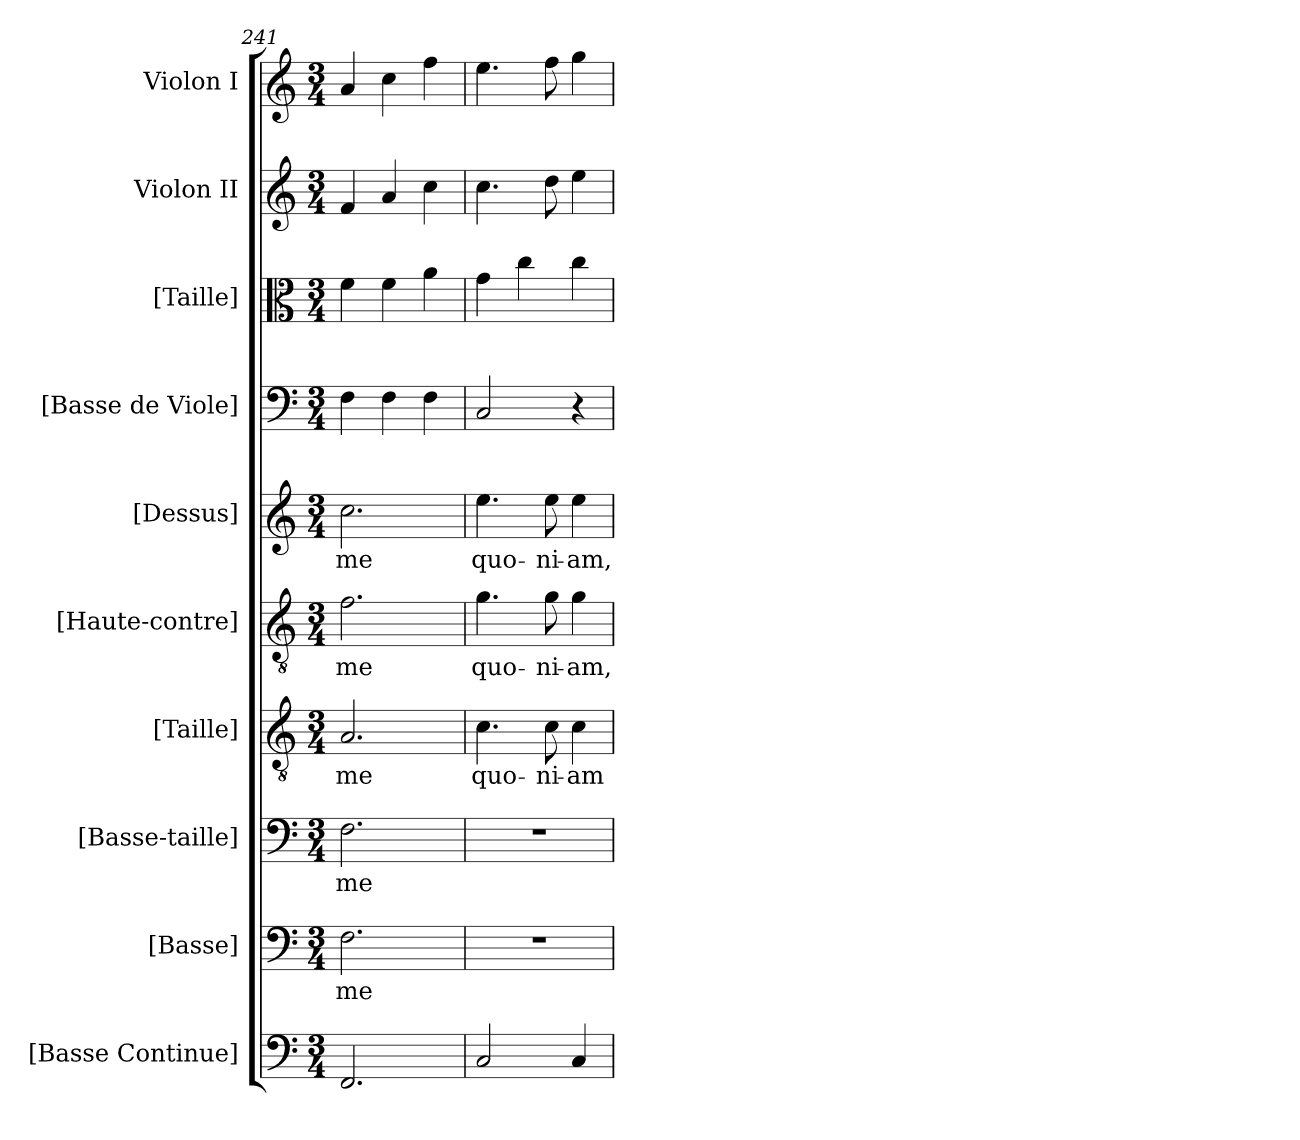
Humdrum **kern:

**kern	**kern	**text	**kern	**text	**kern	**text	**kern	**text	**kern	**text	**kern	**kern	**kern	**kern
*part10	*part9	*part9	*part8	*part8	*part7	*part7	*part6	*part6	*part5	*part5	*part4	*part3	*part2	*part1
*staff10	*staff9	*staff9	*staff8	*staff8	*staff7	*staff7	*staff6	*staff6	*staff5	*staff5	*staff4	*staff3	*staff2	*staff1
*I"[Basse Continue]	*I"[Basse]	*	*I"[Basse-taille]	*	*I"[Taille]	*	*I"[Haute-contre]	*	*I"[Dessus]	*	*I"[Basse de Viole]	*I"[Taille]	*I"Violon II	*I"Violon I
*I'B.c.	*I'B.	*	*I'B.t.	*	*I'T.	*	*I'H.C.	*	*I'D.	*	*	*	*I'Vln. II	*I'Vln. I
!!LO:PB:g=z
*clefF4	*clefF4	*	*clefF4	*	*clefGv2	*	*clefGv2	*	*clefG2	*	*clefF4	*clefC3	*clefG2	*clefG2
*	*	*	*	*	*ITrd7c12	*	*ITrd7c12	*	*	*	*	*	*	*
*k[]	*k[]	*	*k[]	*	*k[]	*	*k[]	*	*k[]	*	*k[]	*k[]	*k[]	*k[]
*M3/4	*M3/4	*	*M3/4	*	*M3/4	*	*M3/4	*	*M3/4	*	*M3/4	*M3/4	*M3/4	*M3/4
=241	=241	=241	=241	=241	=241	=241	=241	=241	=241	=241	=241	=241	=241	=241
!	!	!LO:LY:b:color=#000000	!	!	!	!	!	!	!	!	!	!	!	!
!	!	!	!	!LO:LY:b:color=#000000	!	!	!	!	!	!	!	!	!	!
!	!	!	!	!	!	!LO:LY:b:color=#000000	!	!	!	!	!	!	!	!
!	!	!	!	!	!	!	!	!LO:LY:b:color=#000000	!	!	!	!	!	!
!	!	!	!	!	!	!	!	!	!	!LO:LY:b:color=#000000	!	!	!	!
2.FFi/	2.Fi\	me	2.Fi\	me	2.AAi/	me	2.Fi\	me	2.cci\	me	4Fi\	4fi\	4fi/	4ai/
.	.	.	.	.	.	.	.	.	.	.	4Fi\	4fi\	4ai/	4cci\
.	.	.	.	.	.	.	.	.	.	.	4Fi\	4ai\	4cci\	4ffi\
=242	=242	=242	=242	=242	=242	=242	=242	=242	=242	=242	=242	=242	=242	=242
!	!LO:N:vis=1	!	!LO:N:vis=1	!	!	!	!	!	!	!	!	!	!	!
!	!	!	!	!	!	!LO:LY:b:color=#000000	!	!	!	!	!	!	!	!
!	!	!	!	!	!	!	!	!LO:LY:b:color=#000000	!	!	!	!	!	!
!	!	!	!	!	!	!	!	!	!	!LO:LY:b:color=#000000	!	!	!	!
2Ci/	2.r	.	2.r	.	4.Ci\	quo-	4.Gi\	quo-	4.eei\	quo-	2Ci/	4gi\	4.cci\	4.eei\
.	.	.	.	.	.	.	.	.	.	.	.	4cci\	.	.
!	!	!	!	!	!	!LO:LY:b:color=#000000	!	!	!	!	!	!	!	!
!	!	!	!	!	!	!	!	!LO:LY:b:color=#000000	!	!	!	!	!	!
!	!	!	!	!	!	!	!	!	!	!LO:LY:b:color=#000000	!	!	!	!
.	.	.	.	.	8Ci\	-ni-	8Gi\	-ni-	8eei\	-ni-	.	.	8ddi\	8ffi\
!	!	!	!	!	!	!LO:LY:b:color=#000000	!	!	!	!	!	!	!	!
!	!	!	!	!	!	!	!	!LO:LY:b:color=#000000	!	!	!	!	!	!
!	!	!	!	!	!	!	!	!	!	!LO:LY:b:color=#000000	!	!	!	!
4Ci/	.	.	.	.	4Ci\	-am	4Gi\	-am,	4eei\	-am,	4r	4cci\	4eei\	4ggi\
=	=	=	=	=	=	=	=	=	=	=	=	=	=	=
*-	*-	*-	*-	*-	*-	*-	*-	*-	*-	*-	*-	*-	*-	*-
